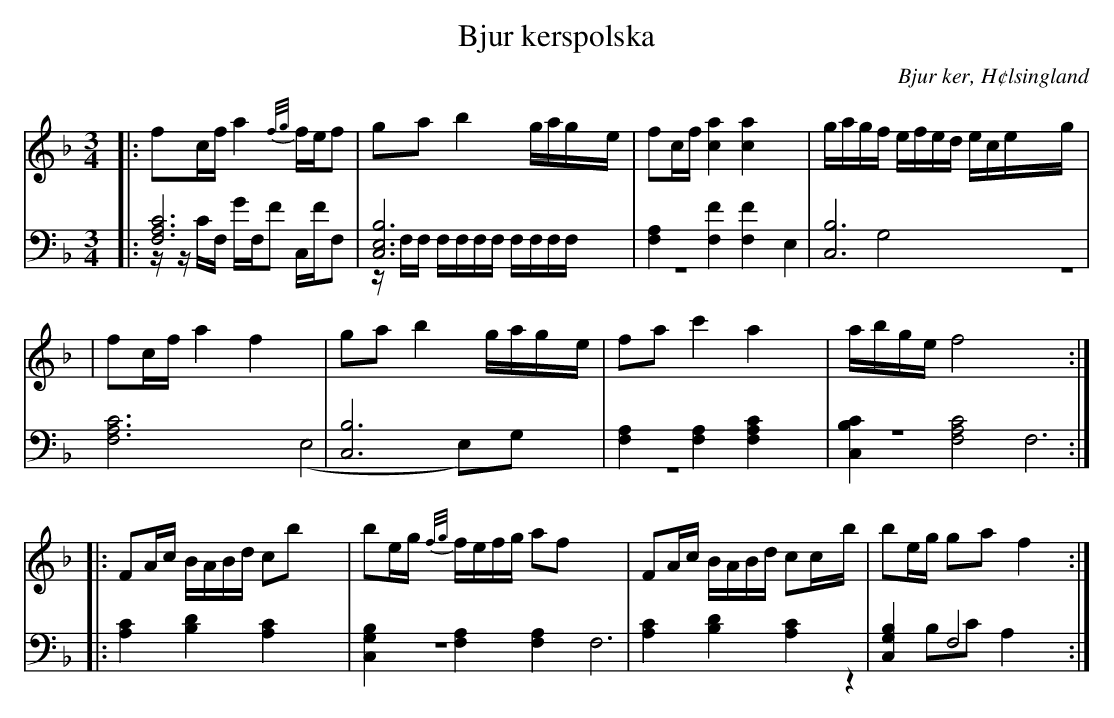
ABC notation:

X:1
T: Bjur kerspolska
O: Bjur ker, H¢lsingland
M: 3/4
L: 1/8
K: F
V:1
V:2
V:3 merge
V: 1
|:fc/f/ a2 {f/g/}f/e/f|ga b2 g/a/g/e/|fc/f/ [c2a2] [c2a2]|g/a/g/f/ e/f/e/d/ e/c/e/g/|
|fc/f/ a2 f2|ga b2 g/a/g/e/|fa c'2 a2| a/b/g/e/ f4:|
|:FA/c/ B/A/B/d/ cb|be/g/ {f/g/}f/e/f/g/ af|FA/c/ B/A/B/d/ cc/b/|be/g/ ga f2:|
V:2 clef=bass
|:[F,6A,6C6]|[C,6E,6B,6]|[F,2A,2] [F,2F2] [F,2F2]|[C,6B,6]|
[F,6A,6C6]|[C,6B,6]|[F,2A,2] [F,2A,2] [F,2A,2C2]|[C,2B,2C2] [F,4A,4C4]:|
 |:[A,2C2] [B,2D2] [A,2C2]|[C,2G,2B,2] [F,2A,2] [F,2A,2]|[A,2C2] [B,2D2] [A,2C2]|[C,2G,2B,2] F,4 :|
V:3 clef=bass
 |:z/z/C/F,/ G/F,/F C,/F/F,|z/F,/F,/ F,/F,/F,/F,/ F,/F,/F,/F,/|z6|E,2 G,4|
 |z6|(E,4 E,)G,|z6|z6:|
|:F,6|z6|F,6|z2 B,C A,2:|
